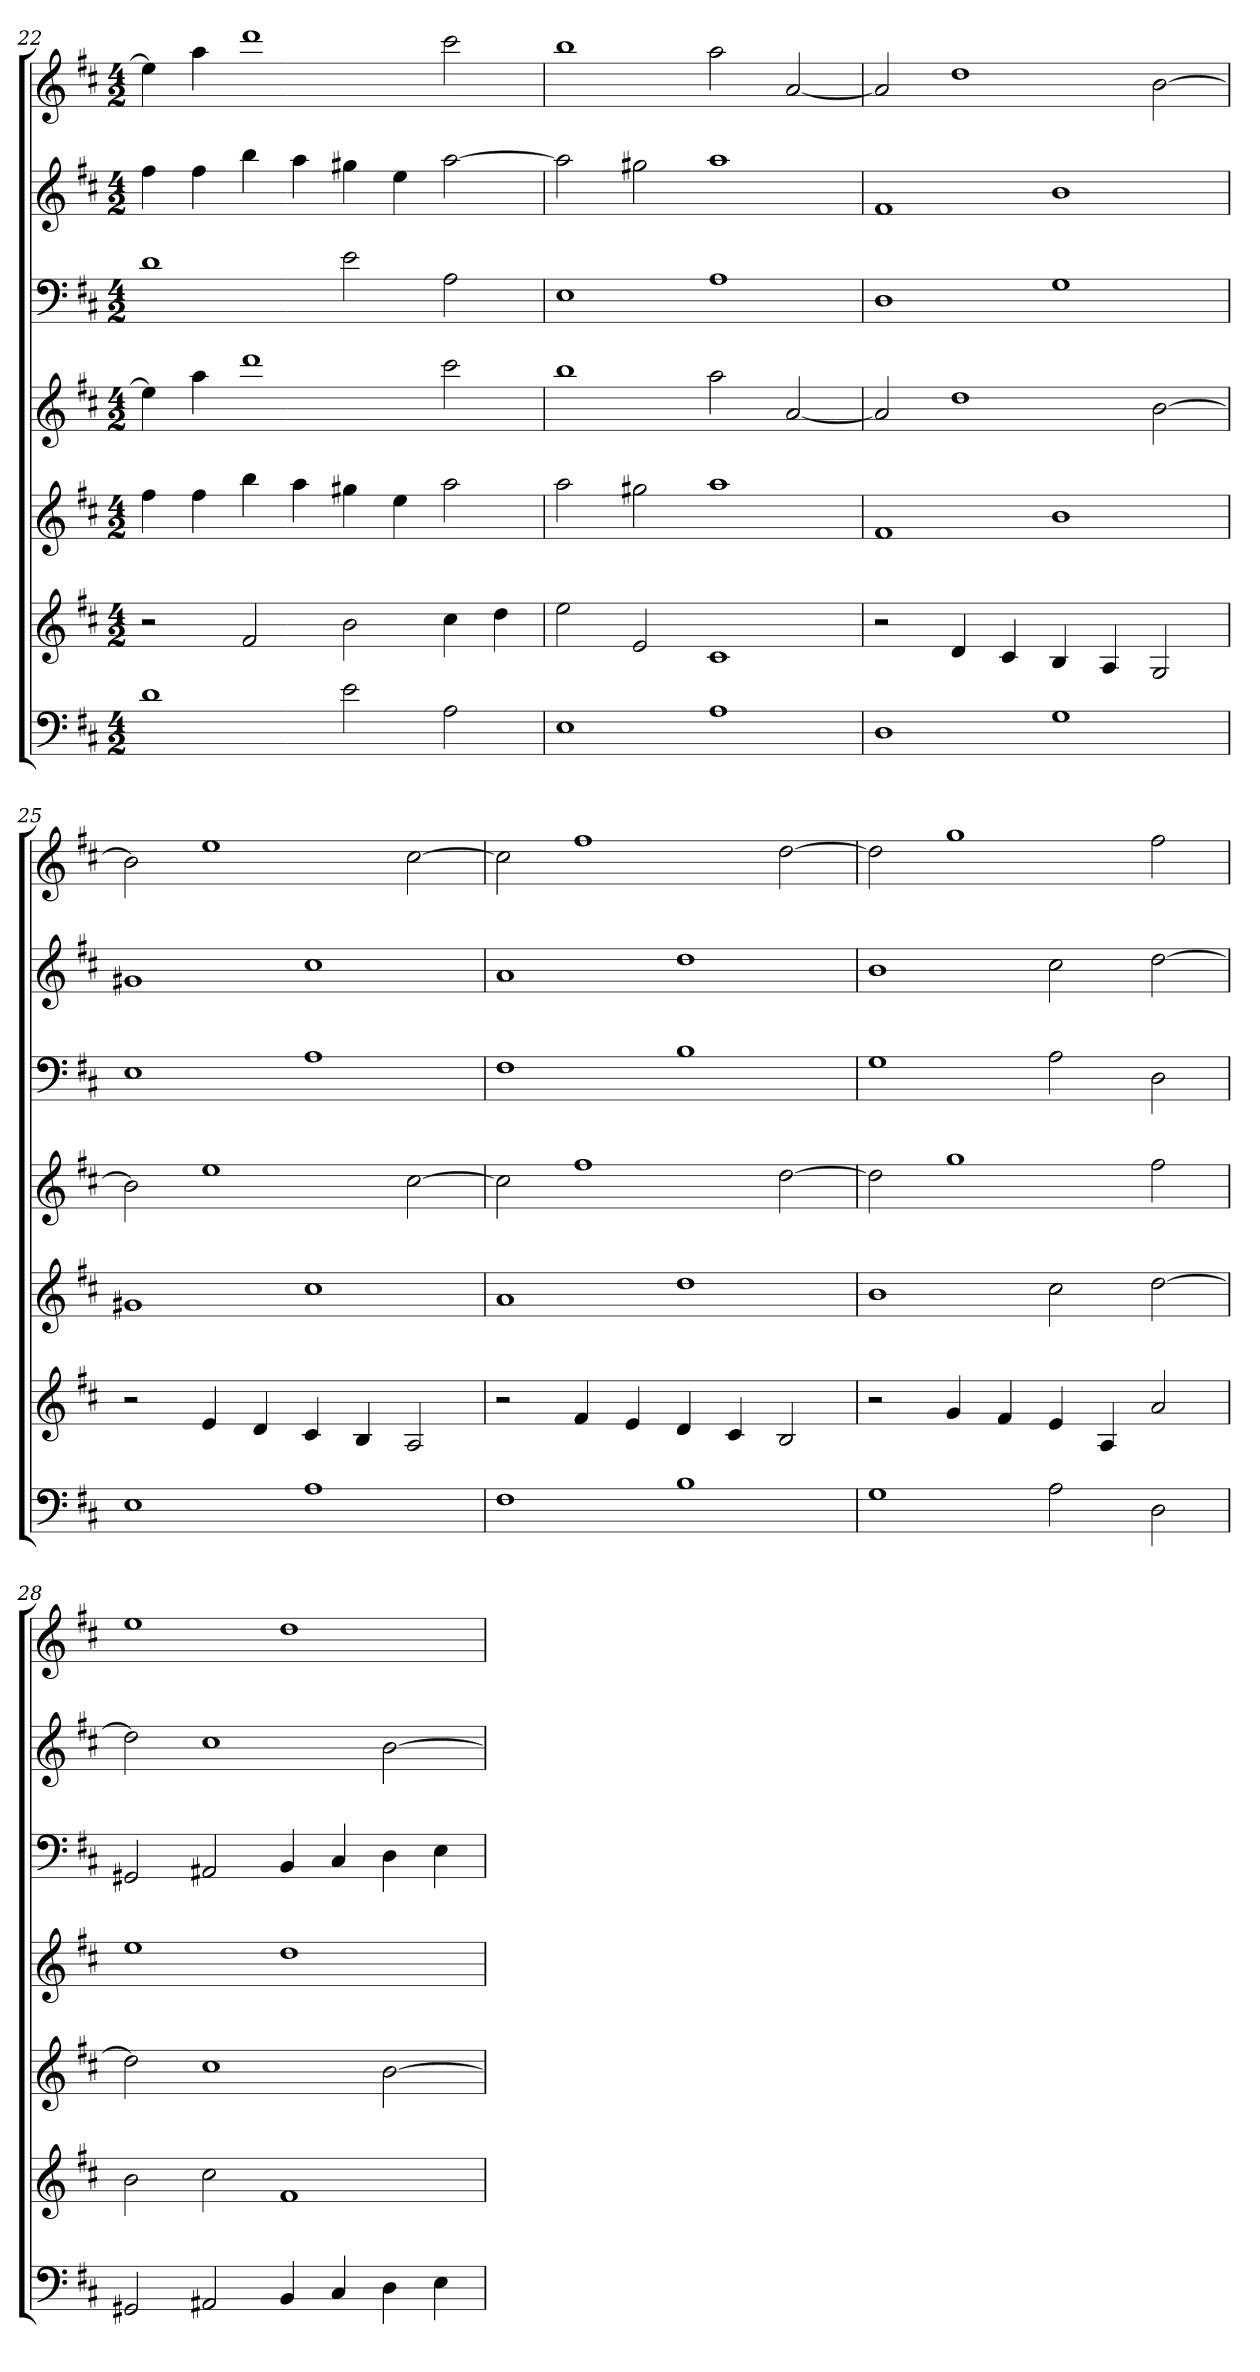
**kern	**kern	**kern	**kern	**kern	**kern	**kern
*part7	*part6	*part5	*part4	*part3	*part2	*part1
*staff7	*staff6	*staff5	*staff4	*staff3	*staff2	*staff1
*k[f#c#]	*k[f#c#]	*k[f#c#]	*k[f#c#]	*k[f#c#]	*k[f#c#]	*k[f#c#]
*D:	*D:	*D:	*D:	*D:	*D:	*D:
*M4/2	*M4/2	*M4/2	*M4/2	*M4/2	*M4/2	*M4/2
=22	=22	=22	=22	=22	=22	=22
1d	2r	4ff#	4ee]	1d	4ff#	4ee]
.	.	4ff#	4aa	.	4ff#	4aa
.	2f#	4bb	1ddd	.	4bb	1ddd
.	.	4aa	.	.	4aa	.
2e	2b	4gg#X	.	2e	4gg#X	.
.	.	4ee	.	.	4ee	.
2A	4cc#	2aa	2ccc#	2A	[2aa	2ccc#
.	4dd	.	.	.	.	.
=23	=23	=23	=23	=23	=23	=23
1E	2ee	2aa	1bb	1E	2aa]	1bb
.	2e	2gg#X	.	.	2gg#X	.
1A	1c#	1aa	2aa	1A	1aa	2aa
.	.	.	[2a	.	.	[2a
=24	=24	=24	=24	=24	=24	=24
1D	2r	1f#	2a]	1D	1f#	2a]
.	4d	.	1dd	.	.	1dd
.	4c#	.	.	.	.	.
1G	4B	1b	.	1G	1b	.
.	4A	.	.	.	.	.
.	2G	.	[2b	.	.	[2b
=25	=25	=25	=25	=25	=25	=25
1E	2r	1g#X	2b]	1E	1g#X	2b]
.	4e	.	1ee	.	.	1ee
.	4d	.	.	.	.	.
1A	4c#	1cc#	.	1A	1cc#	.
.	4B	.	.	.	.	.
.	2A	.	[2cc#	.	.	[2cc#
=26	=26	=26	=26	=26	=26	=26
1F#	2r	1a	2cc#]	1F#	1a	2cc#]
.	4f#	.	1ff#	.	.	1ff#
.	4e	.	.	.	.	.
1B	4d	1dd	.	1B	1dd	.
.	4c#	.	.	.	.	.
.	2B	.	[2dd	.	.	[2dd
=27	=27	=27	=27	=27	=27	=27
1G	2r	1b	2dd]	1G	1b	2dd]
.	4g	.	1gg	.	.	1gg
.	4f#	.	.	.	.	.
2A	4e	2cc#	.	2A	2cc#	.
.	4A	.	.	.	.	.
2D	2a	[2dd	2ff#	2D	[2dd	2ff#
=28	=28	=28	=28	=28	=28	=28
2GG#X	2b	2dd]	1ee	2GG#X	2dd]	1ee
2AA#X	2cc#	1cc#	.	2AA#X	1cc#	.
4BB	1f#	.	1dd	4BB	.	1dd
4C#	.	.	.	4C#	.	.
4D	.	[2b	.	4D	[2b	.
4E	.	.	.	4E	.	.
=	=	=	=	=	=	=
*-	*-	*-	*-	*-	*-	*-
